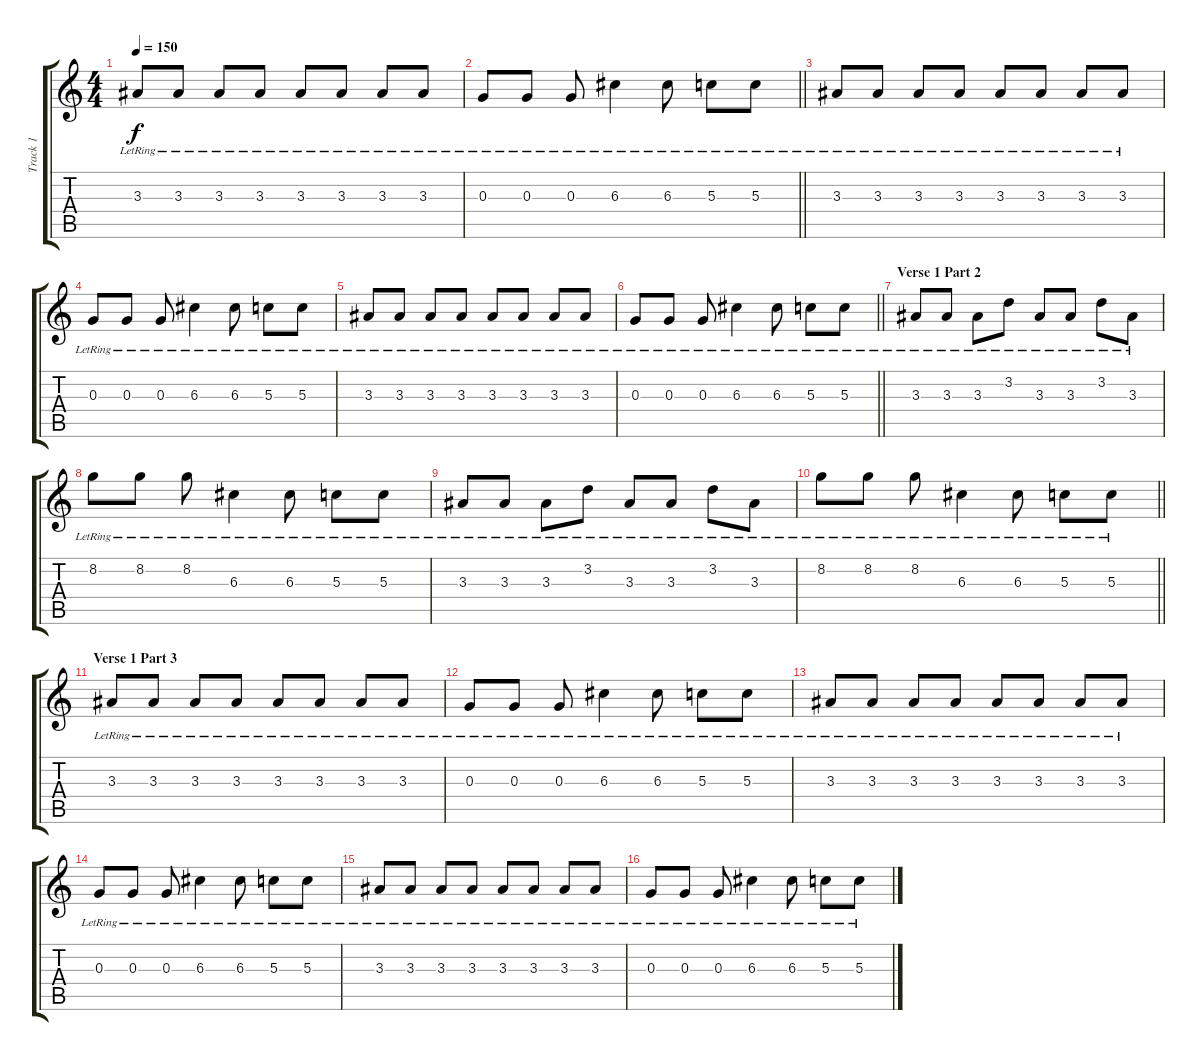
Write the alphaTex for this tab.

\track ("Track 1" "Track 1") {instrument overdrivenguitar}
\staff {score tabs}
\tuning (E4 B3 G3 D3 A2 E2) {hide}
\ts (4 4)
\tempo 150
\clef g2
\ks c
3.3{lr}.8{dy f} 3.3{lr}.8 3.3{lr}.8 3.3{lr}.8 3.3{lr}.8 3.3{lr}.8 3.3{lr}.8 3.3{lr}.8 |
\barLineRight lightlight
0.3{lr}.8 0.3{lr}.8 0.3{lr}.8 6.3{lr}.4 6.3{lr}.8 5.3{lr}.8 5.3{lr}.8 |
3.3{lr}.8 3.3{lr}.8 3.3{lr}.8 3.3{lr}.8 3.3{lr}.8 3.3{lr}.8 3.3{lr}.8 3.3{lr}.8 |
0.3{lr}.8 0.3{lr}.8 0.3{lr}.8 6.3{lr}.4 6.3{lr}.8 5.3{lr}.8 5.3{lr}.8 |
3.3{lr}.8 3.3{lr}.8 3.3{lr}.8 3.3{lr}.8 3.3{lr}.8 3.3{lr}.8 3.3{lr}.8 3.3{lr}.8 |
\barLineRight lightlight
0.3{lr}.8 0.3{lr}.8 0.3{lr}.8 6.3{lr}.4 6.3{lr}.8 5.3{lr}.8 5.3{lr}.8 |
\section ("" "Verse 1 Part 2")
3.3{lr}.8 3.3{lr}.8 3.3{lr}.8 3.2{lr}.8 3.3{lr}.8 3.3{lr}.8 3.2{lr}.8 3.3{lr}.8 |
8.2{lr}.8 8.2{lr}.8 8.2{lr}.8 6.3{lr}.4 6.3{lr}.8 5.3{lr}.8 5.3{lr}.8 |
3.3{lr}.8 3.3{lr}.8 3.3{lr}.8 3.2{lr}.8 3.3{lr}.8 3.3{lr}.8 3.2{lr}.8 3.3{lr}.8 |
\barLineRight lightlight
8.2{lr}.8 8.2{lr}.8 8.2{lr}.8 6.3{lr}.4 6.3{lr}.8 5.3{lr}.8 5.3{lr}.8 |
\section ("" "Verse 1 Part 3")
3.3{lr}.8 3.3{lr}.8 3.3{lr}.8 3.3{lr}.8 3.3{lr}.8 3.3{lr}.8 3.3{lr}.8 3.3{lr}.8 |
0.3{lr}.8 0.3{lr}.8 0.3{lr}.8 6.3{lr}.4 6.3{lr}.8 5.3{lr}.8 5.3{lr}.8 |
3.3{lr}.8 3.3{lr}.8 3.3{lr}.8 3.3{lr}.8 3.3{lr}.8 3.3{lr}.8 3.3{lr}.8 3.3{lr}.8 |
0.3{lr}.8 0.3{lr}.8 0.3{lr}.8 6.3{lr}.4 6.3{lr}.8 5.3{lr}.8 5.3{lr}.8 |
3.3{lr}.8 3.3{lr}.8 3.3{lr}.8 3.3{lr}.8 3.3{lr}.8 3.3{lr}.8 3.3{lr}.8 3.3{lr}.8 |
0.3{lr}.8 0.3{lr}.8 0.3{lr}.8 6.3{lr}.4 6.3{lr}.8 5.3{lr}.8 5.3{lr}.8
